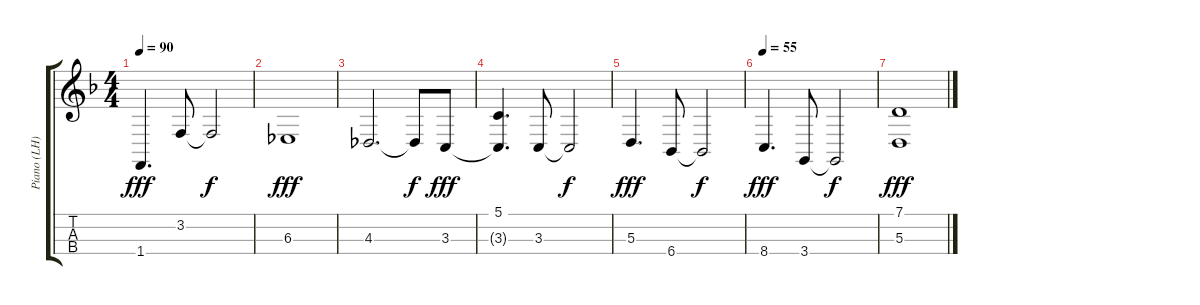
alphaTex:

\track ("Piano (LH)" "Piano (LH)") {instrument brightacousticpiano}
\staff {score tabs}
\tuning (G3 D3 A2 E2) {hide}
\ts (4 4)
\tempo 90
\clef g2
\ks f
1.4.4{d dy fff} 3.2.8 3.2{t}.2{dy f} |
6.3.1{dy fff} |
4.3.2{d} 4.3{t}.8{dy f} 3.3.8{dy fff} |
(5.1 3.3{t}).4{d} 3.3.8 3.3{t}.2{dy f} |
5.3.4{d dy fff} 6.4.8 6.4{t}.2{dy f} |
\tempo 55
8.4.4{d dy fff} 3.4.8 3.4{t}.2{dy f} |
(7.1 5.3).1{dy fff}
